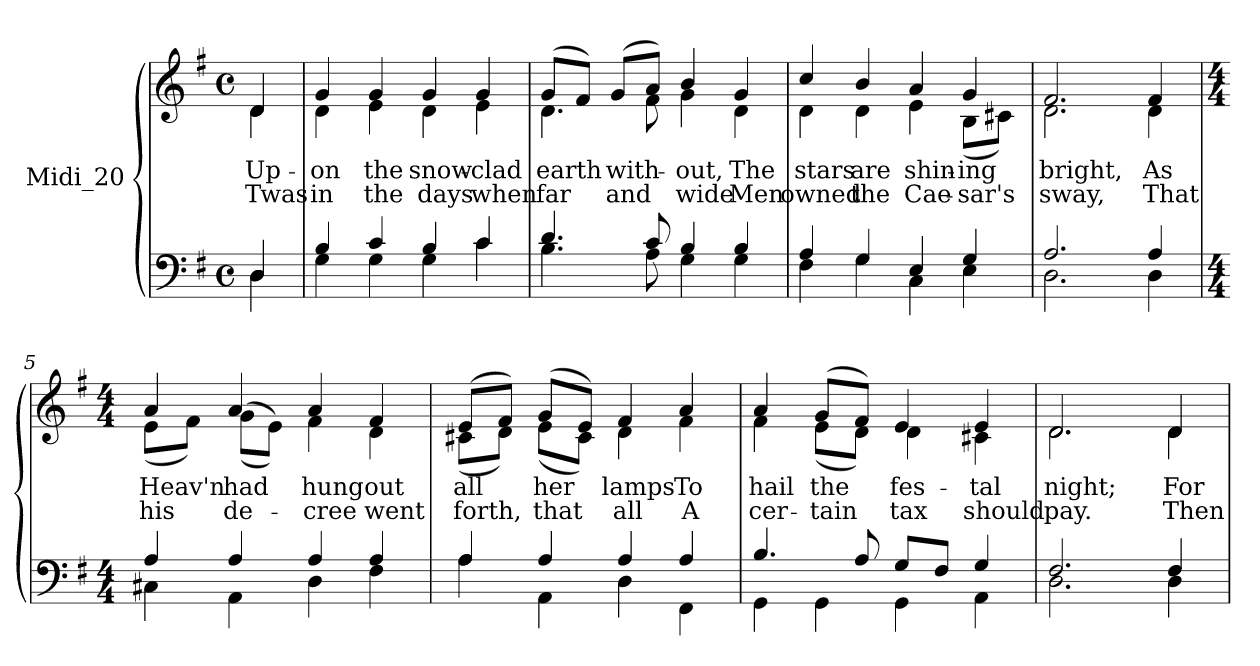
**kern	**kern	**text	**text
*part1	*part1	*part1	*part1
*staff2	*staff1	*staff1	*staff1
*I"Midi_20	*	*	*
*clefF4	*clefG2	*	*
*k[f#]	*k[f#]	*	*
*G:	*G:	*	*
*M4/4	*M4/4	*	*
*met(c)	*met(c)	*	*
=	=	=	=
*^	*	*	*
!	!	!LO:TX:a:cj:t=Upon the snow-clad earth	!	!
!	!	!LO:TX:a:cj:t=Sir Arthur Sullivan\n(1842-1900)	!	!
!	!	!	!LO:LY:b	!LO:LY:b
*	*	*^	*	*
4D/	4D\	4d/	4d\	Up-	-Twas
=1	=1	=1	=1	=1	=1
!	!	!	!	!LO:LY:b	!LO:LY:b
4B/	4G\	4g/	4d\	on	in
!	!	!	!	!LO:LY:b	!LO:LY:b
4c/	4G\	4g/	4e\	the	the
!	!	!	!	!LO:LY:b	!LO:LY:b
4B/	4G\	4g/	4d\	snow-	-days
!	!	!	!	!LO:LY:b	!LO:LY:b
4c/	4c\	4g/	4e\	clad	when
=2	=2	=2	=2	=2	=2
!	!	!	!	!LO:LY:b	!LO:LY:b
4.d/	4.B\	(>8g/L	4.d\	earth	far
.	.	8f#/J)	.	.	.
!	!	!	!	!LO:LY:b	!LO:LY:b
.	.	(>8g/L	.	with-	and
8c/	8A\	8a/J)	8f#\	.	.
!	!	!	!	!LO:LY:b	!LO:LY:b
4B/	4G\	4b/	4g\	out,	wide
!	!	!	!	!LO:LY:b	!LO:LY:b
4B/	4G\	4g/	4d\	The	Men
=3	=3	=3	=3	=3	=3
!	!	!	!	!LO:LY:b	!LO:LY:b
4A/	4F#\	4cc/	4d\	stars	owned
!	!	!	!	!LO:LY:b	!LO:LY:b
4G/	4G\	4b/	4d\	are	the
!	!	!	!	!LO:LY:b	!LO:LY:b
4E/	4C\	4a/	4e\	shin-	-Cae-
.	.	4qqa/yy	.	.	.
!	!	!	!	!LO:LY:b	!LO:LY:b
4G/	4E\	4g/	(<8B\L	-ing	sar's
.	.	.	8c#X\J)	.	.
=4	=4	=4	=4	=4	=4
!	!	!	!	!LO:LY:b	!LO:LY:b
2.A/	2.D\	2.f#/	2.d\	bright,	sway,
!	!	!	!	!LO:LY:b	!LO:LY:b
4A/	4D\	4f#/	4d\	As	That
!!LO:LB:g=z	!!
=5	=5	=5	=5	=5	=5
*M4/4	*	*M4/4	*	*	*
!	!	!	!	!LO:LY:b	!LO:LY:b
4A/	4C#X\	4a/	(<8e\L	Heav'n	his
.	.	.	8f#\J)	.	.
!	!	!	!	!LO:LY:b	!LO:LY:b
4A/	4AA\	4a/	(<(<8g\L	had	de-
.	.	.	8e\J))	.	.
!	!	!	!	!LO:LY:b	!LO:LY:b
4A/	4D\	4a/	4f#\	hung	cree
!	!	!	!	!LO:LY:b	!LO:LY:b
4A/	4F#\	4f#/	4d\	out	went
=6	=6	=6	=6	=6	=6
!	!	!	!	!LO:LY:b	!LO:LY:b
4A/	4A\	(>8e/L	(<8c#X\L	all	forth,
.	.	8f#/J)	8d\J)	.	.
!	!	!	!	!LO:LY:b	!LO:LY:b
4A/	4AA\	(>8g/L	(<8e\L	her	that
.	.	8e/J)	8c#\J)	.	.
!	!	!	!	!LO:LY:b	!LO:LY:b
4A/	4D\	4f#/	4d\	lamps	all
!	!	!	!	!LO:LY:b	!LO:LY:b
4A/	4FF#\	4a/	4f#\	To	A
=7	=7	=7	=7	=7	=7
!	!	!	!	!LO:LY:b	!LO:LY:b
4.B/	4GG\	4a/	4f#\	hail	cer-
!	!	!	!	!LO:LY:b	!LO:LY:b
.	4GG\	(>8g/L	(<8e\L	-the	tain
8A/	.	8f#/J)	8d\J)	.	.
!	!	!	!	!LO:LY:b	!LO:LY:b
8G/L	4GG\	4e/	4d\	fes-	-tax
8F#/J	.	.	.	.	.
!	!	!	!	!LO:LY:b	!LO:LY:b
4G/	4AA\	4e/	4c#X\	tal	should
=8	=8	=8	=8	=8	=8
!	!	!	!	!LO:LY:b	!LO:LY:b
2.F#/	2.D\	2.d/	2.d\	night;	pay.
!	!	!	!	!LO:LY:b	!LO:LY:b
4F#/	4D\	4d/	4d\	For	Then
*v	*v	*	*	*	*
*	*v	*v	*	*
=	=	=	=
*-	*-	*-	*-
